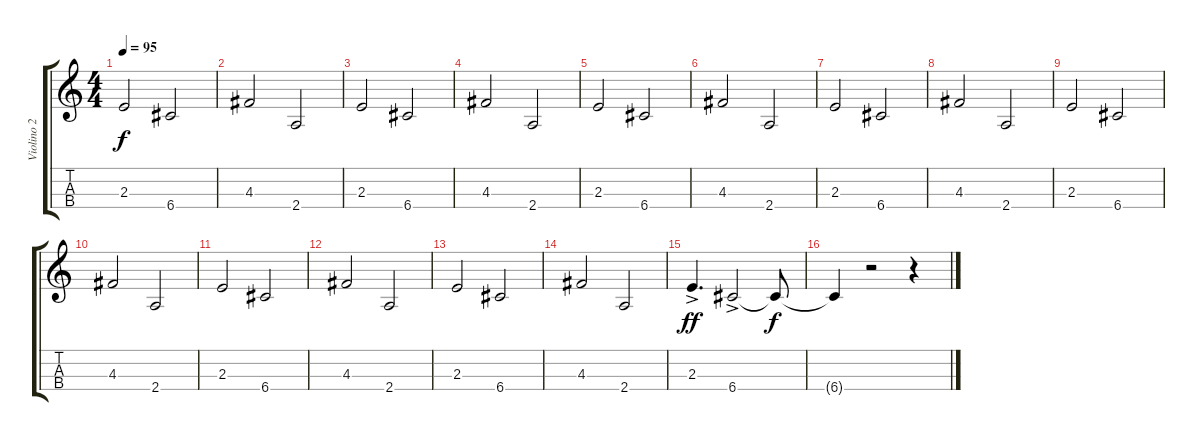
\track ("Violino 2" "Violino 2") {instrument violin}
\staff {score tabs}
\tuning (E5 A4 D4 G3) {hide}
\ts (4 4)
\tempo 95
\clef g2
\ks c
2.3.2{dy f} 6.4.2 |
4.3.2 2.4.2 |
2.3.2 6.4.2 |
4.3.2 2.4.2 |
2.3.2 6.4.2 |
4.3.2 2.4.2 |
2.3.2 6.4.2 |
4.3.2 2.4.2 |
2.3.2 6.4.2 |
4.3.2 2.4.2 |
2.3.2 6.4.2 |
4.3.2 2.4.2 |
2.3.2 6.4.2 |
4.3.2 2.4.2 |
2.3{ac}.4{d dy ff} 6.4{ac}.2 6.4{t}.8{dy f} |
6.4{t}.4 r.2 r.4
